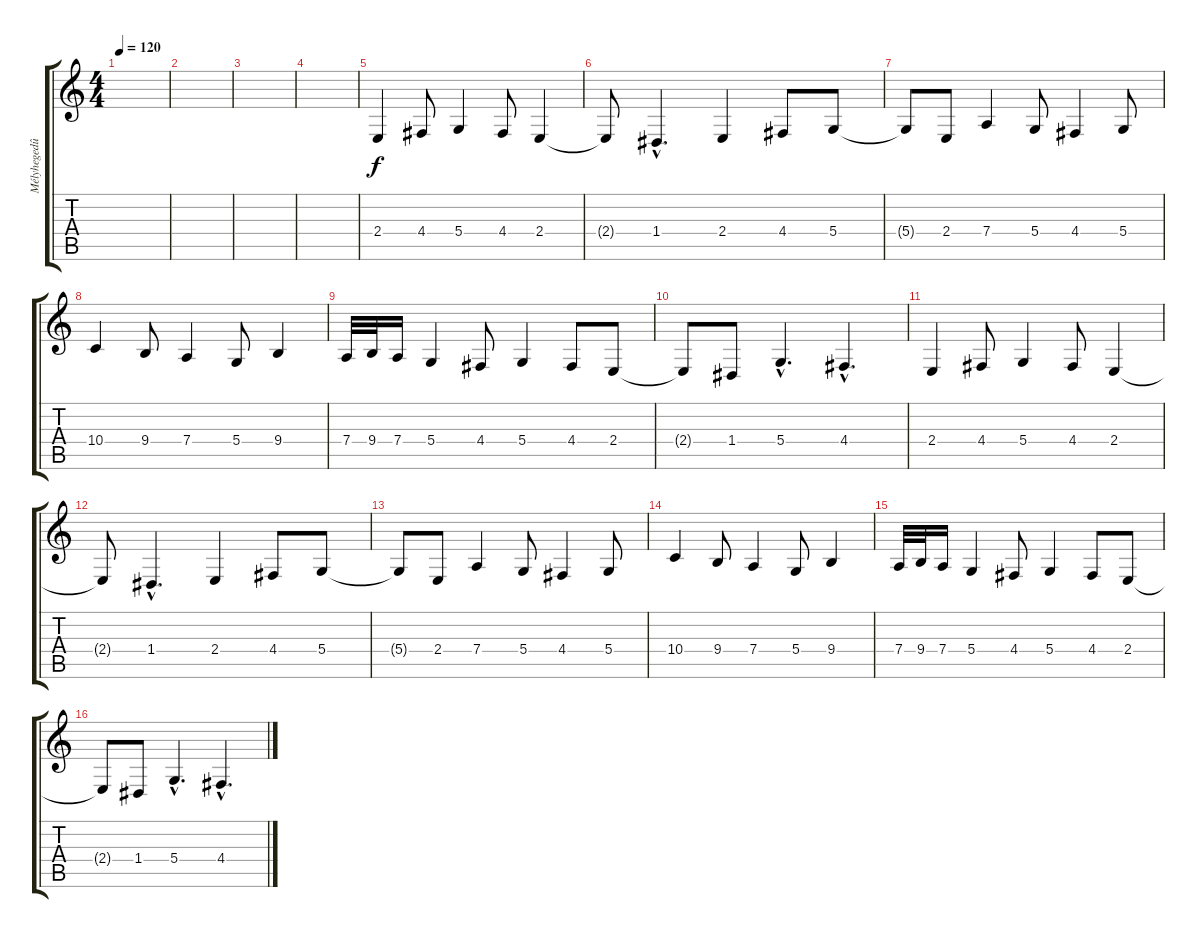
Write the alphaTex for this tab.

\track ("Mélyhegedû" "Mélyhegedû") {instrument viola}
\staff {score tabs}
\tuning (E4 B3 G3 D3 A2 E2) {hide}
\ts (4 4)
\tempo 120
\clef g2
\ks c
|
|
|
|
2.4.4{dy f} 4.4.8 5.4.4 4.4.8 2.4.4 |
2.4{t}.8 1.4{hac}.4{d} 2.4.4 4.4.8 5.4.8 |
5.4{t}.8 2.4.8 7.4.4 5.4.8 4.4.4 5.4.8 |
10.4.4 9.4.8 7.4.4 5.4.8 9.4.4 |
7.4.32 9.4.32 7.4.16 5.4.4 4.4.8 5.4.4 4.4.8 2.4.8 |
2.4{t}.8 1.4.8 5.4{hac}.4{d} 4.4{hac}.4{d} |
2.4.4 4.4.8 5.4.4 4.4.8 2.4.4 |
2.4{t}.8 1.4{hac}.4{d} 2.4.4 4.4.8 5.4.8 |
5.4{t}.8 2.4.8 7.4.4 5.4.8 4.4.4 5.4.8 |
10.4.4 9.4.8 7.4.4 5.4.8 9.4.4 |
7.4.32 9.4.32 7.4.16 5.4.4 4.4.8 5.4.4 4.4.8 2.4.8 |
2.4{t}.8 1.4.8 5.4{hac}.4{d} 4.4{hac}.4{d}
